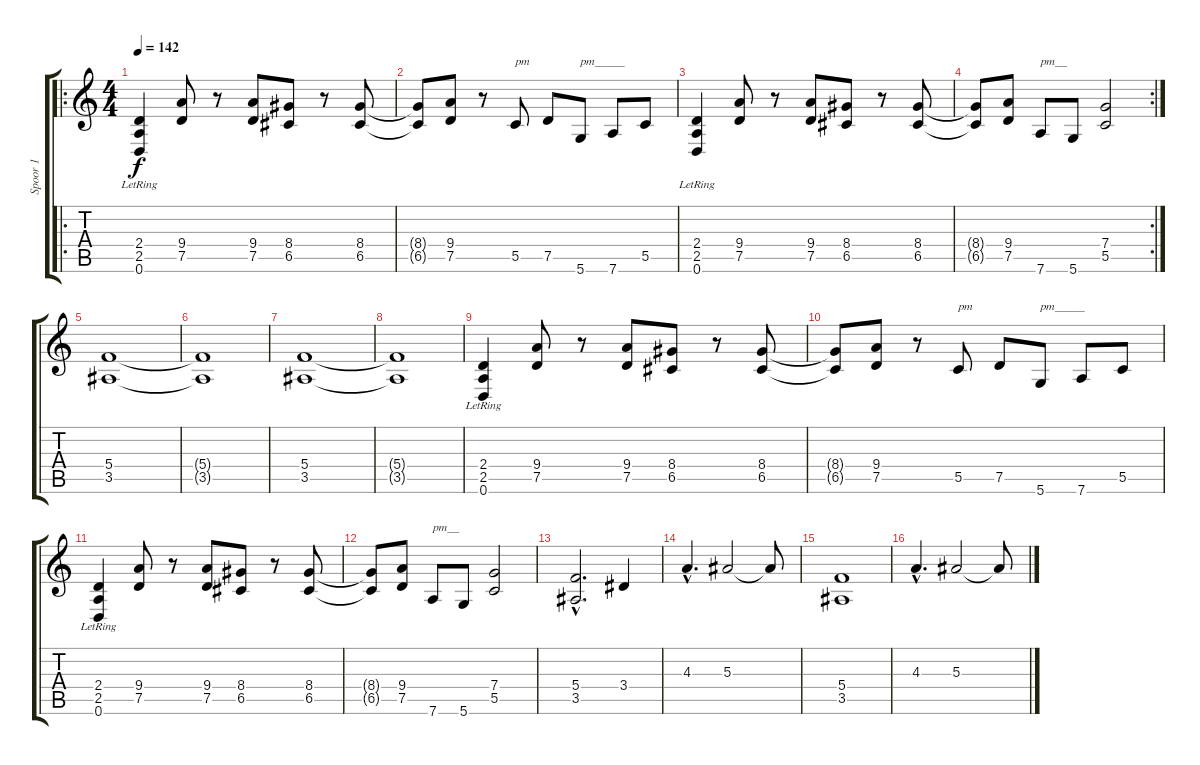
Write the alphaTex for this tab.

\track ("Spoor 1" "Spoor 1") {instrument distortionguitar}
\staff {score tabs}
\tuning (D4 A3 F3 C3 G2 D2) {hide}
\ro
\ts (4 4)
\tempo 142
\clef g2
\ks c
(2.4 2.5 0.6{lr}).4{dy f instrument distortionguitar} (9.4 7.5).8 r.8 (9.4 7.5).8 (8.4 6.5).8 r.8 (8.4 6.5).8 |
(8.4{t} 6.5{t}).8 (9.4 7.5).8 r.8 5.5.8{txt "pm"} 7.5.8 5.6.8{txt "pm_____"} 7.6.8 5.5.8 |
(2.4 2.5 0.6{lr}).4 (9.4 7.5).8 r.8 (9.4 7.5).8 (8.4 6.5).8 r.8 (8.4 6.5).8 |
\rc 2
(8.4{t} 6.5{t}).8 (9.4 7.5).8 7.6.8{txt "pm__"} 5.6.8 (7.4 5.5).2 |
(5.4 3.5).1 |
(5.4{t} 3.5{t}).1 |
(5.4 3.5).1 |
(5.4{t} 3.5{t}).1 |
(2.4 2.5 0.6{lr}).4 (9.4 7.5).8 r.8 (9.4 7.5).8 (8.4 6.5).8 r.8 (8.4 6.5).8 |
(8.4{t} 6.5{t}).8 (9.4 7.5).8 r.8 5.5.8{txt "pm"} 7.5.8 5.6.8{txt "pm_____"} 7.6.8 5.5.8 |
(2.4 2.5 0.6{lr}).4 (9.4 7.5).8 r.8 (9.4 7.5).8 (8.4 6.5).8 r.8 (8.4 6.5).8 |
(8.4{t} 6.5{t}).8 (9.4 7.5).8 7.6.8{txt "pm__"} 5.6.8 (7.4 5.5).2 |
(5.4{hac} 3.5{hac}).2{d} 3.4.4 |
4.3{hac}.4{d} 5.3.2 5.3{t}.8 |
(5.4 3.5).1 |
4.3{hac}.4{d} 5.3.2 5.3{t}.8
